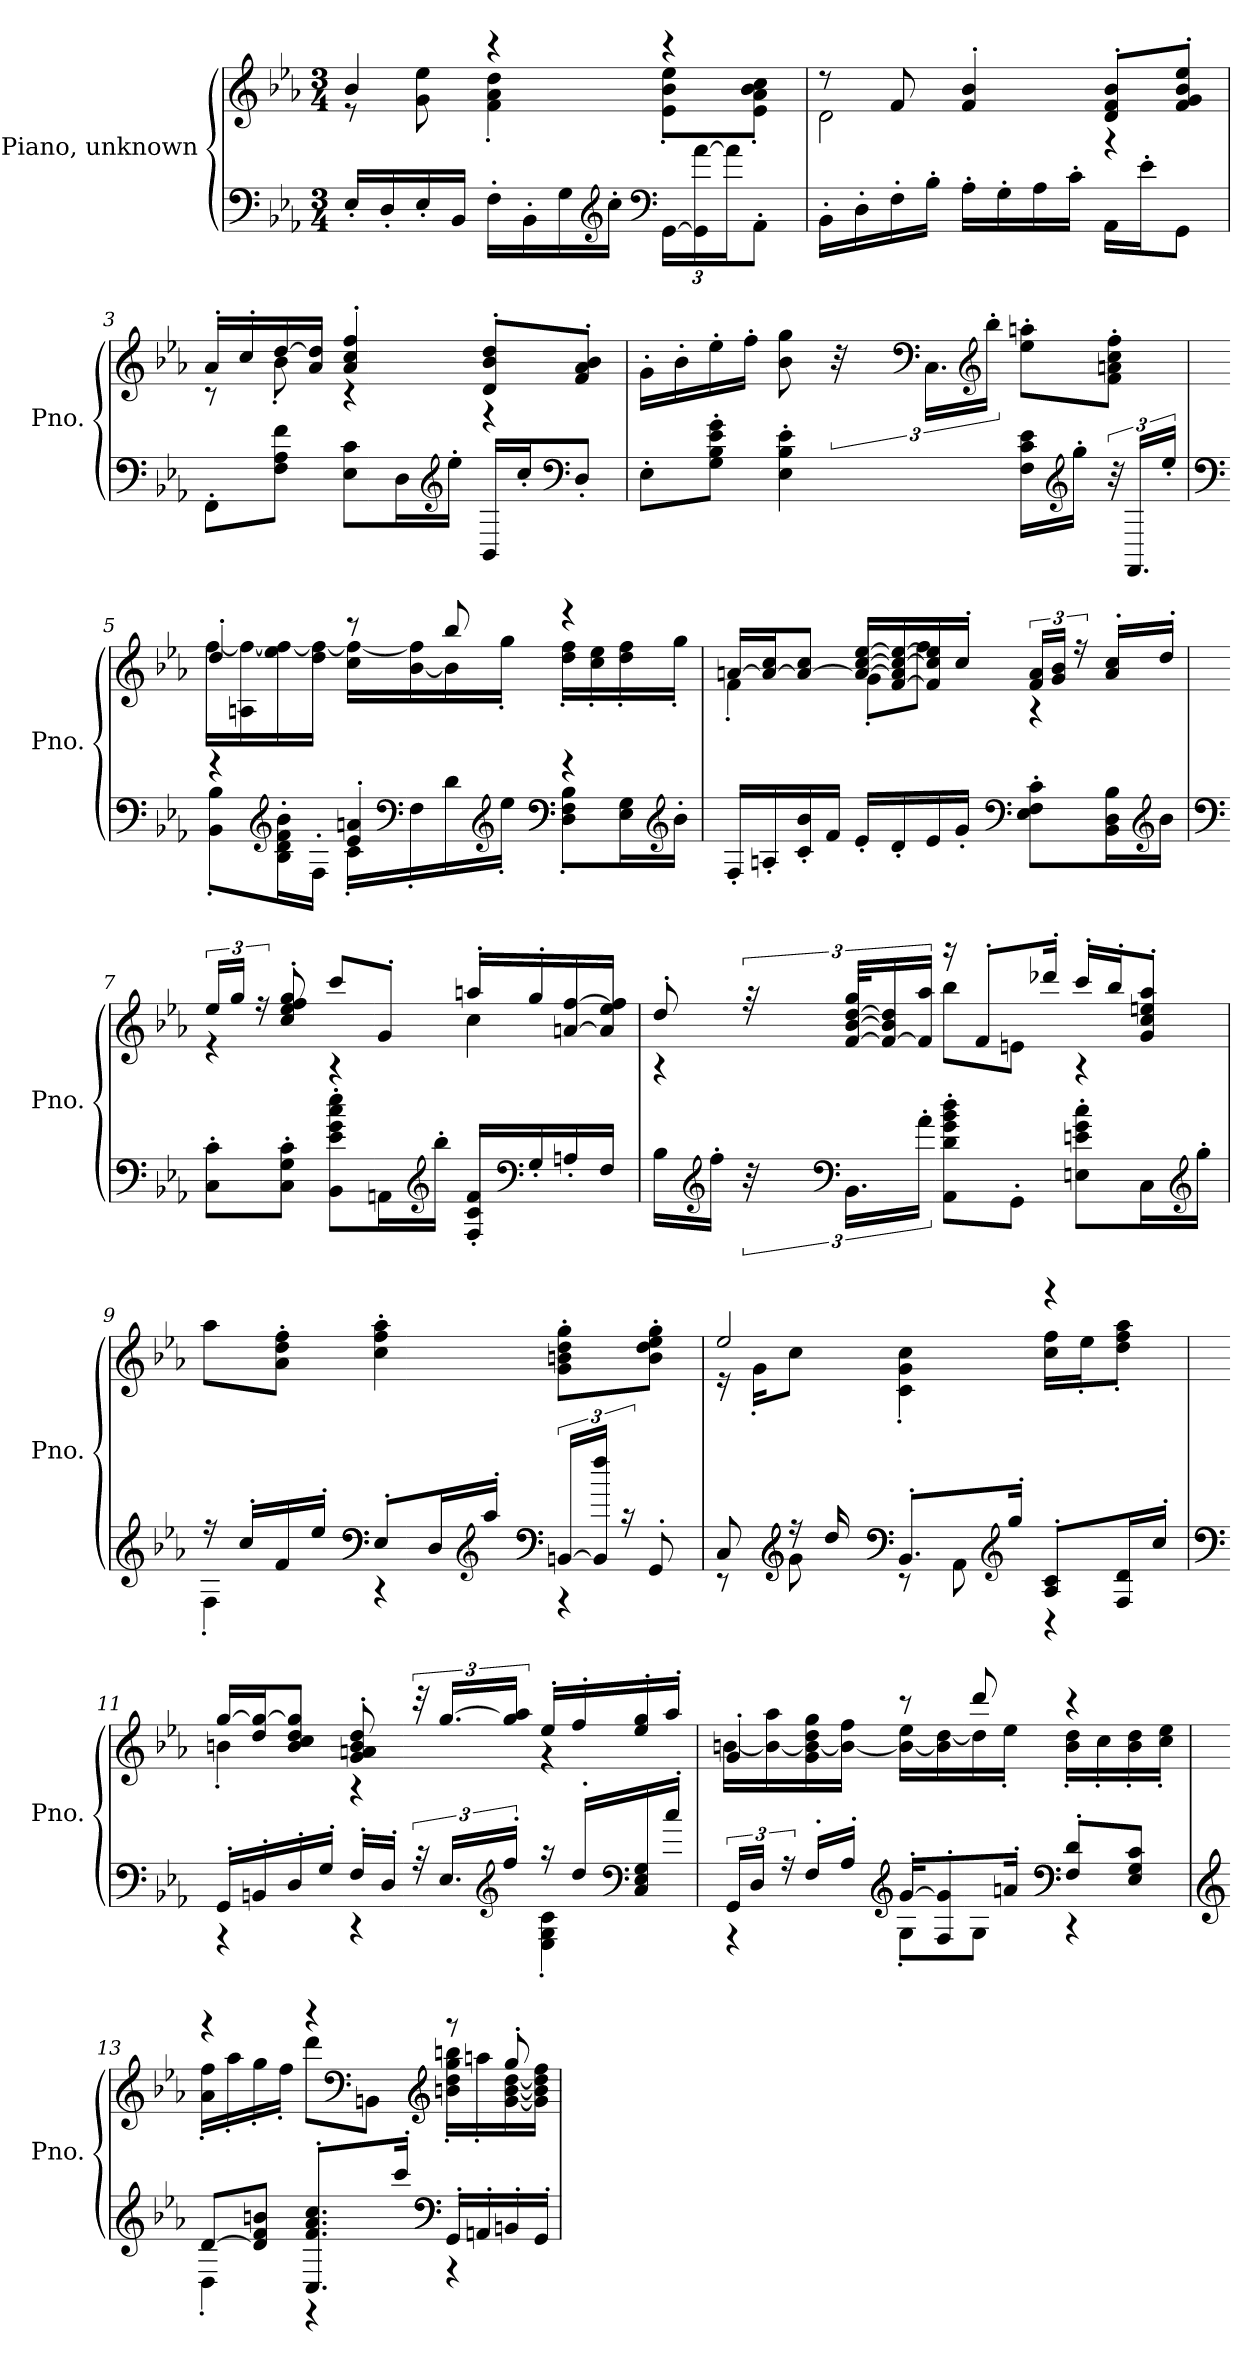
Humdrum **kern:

**kern	**kern
*part1	*part1
*staff2	*staff1
*I"Piano, unknown	*
*I'Pno.	*
*clefF4	*clefG2
*k[b-e-a-]	*k[b-e-a-]
*M3/4	*M3/4
*MM190	*MM190
=1	=1
*	*^
16E-'/LL	4b-/	8r
16D'/	.	.
16E-'/	.	8g\ 8ee-\
16BB-/JJ	.	.
16F'\LL	4r	4f\' 4a-\' 4dd\'
16BB-'\	.	.
16G\	.	.
*clefG2	*	*
16cc'\JJ	.	.
*clefF4	*	*
*Xbrackettup	*	*
[24GG\LL	4r	8e-\' 8b-\' 8ee-\'L
24GG\] [24a-\	.	.
24a-\J]	.	.
8AA-'\J	.	8e-\' 8a-\' 8b-\' 8cc\'J
=2	=2	=2
16BB-'\LL	8r	2d\
16D'\	.	.
16F'\	8f/	.
16B-'\JJ	.	.
16A-'\LL	4f/' 4b-/'	.
16G'\	.	.
16A-\	.	.
16c'\JJ	.	.
16AA-\LL	8d/' 8f/' 8b-/'L	4r
16e-'\J	.	.
8GG\J	8f/' 8g/' 8b-/' 8ee-/'J	.
=3	=3	=3
8FF'\L	16a-'/LL	8r
.	16cc'/	.
8F\ 8A-\ 8f\J	[16dd/	8b-'\
.	16a-/ 16dd/]JJ	.
8E-\ 8c\L	4a-/' 4cc/' 4ff/'	4r
16D\L	.	.
*clefG2	*	*
16ee-'\JJ	.	.
16BB-/LL	8d/' 8b-/' 8dd/'L	4r
16cc'/J	.	.
*clefF4	*	*
8D'/J	8f/' 8a-/' 8b-/'J	.
*	*v	*v
!!LO:LB:g=z
=4	=4
8E-'\L	16g'\LL
.	16b-'\
8G\' 8B-\' 8e-\' 8g\'J	16ee-'\
.	16ff'\JJ
4E-\' 4B-\' 4e-\'	8b-\ 8gg\
.	48r
*	*clefF4
.	24.C\LL
*	*clefG2
.	24bb-'\JJ
16F\ 16c\ 16e-\LL	8ee-\' 8aan\'L
*clefG2	*
16gg'\JJ	.
*brackettup	*
48r	8f\' 8an\' 8cc\' 8ff\'J
24.FF/LL	.
24ee-'/JJ	.
=5	=5
*clefF4	*
*^	*^
4r	8BB-\' 8B-\'L	4dd'/	[16ff\LL
.	.	.	16An\ 16ff\_
*clefG2	*	*	*
.	16B-\' 16d\' 16f\' 16b-\'L	.	16ee-\ 16ff\_
.	16F'\JJ	.	16dd\ 16ff\_JJ
4e-/' 4an/'	16c'\LL	8r	16cc\ 16ff\_LL
*clefF4	*	*	*
.	16F'\	.	[16b-\ 16ff\]
.	16d\	8bb-/	16b-\]
*clefG2	*	*	*
.	16ee-'\JJ	.	16gg'\JJ
*clefF4	*	*	*
4r	8D\' 8F\' 8B-\'L	4r	16dd\' 16ff\'LL
.	.	.	16cc\' 16ee-\'
.	16E-\ 16G\L	.	16dd\' 16ff\'
*clefG2	*	*	*
.	16b-'\JJ	.	16gg'\JJ
*v	*v	*	*
!!LO:LB:g=z	!!
=6	=6	=6
16F'/LL	[16an/LL	4f'\
16An'/	16a/_ 16cc/J	.
16c/' 16b-/'	8a/_ 8cc/J	.
16f/JJ	.	.
16e-'/LL	16a/_ [16cc/ [16ee-/LL	8g'\L
16d'/	[16f/ 16a/] 16cc/_ 16ee-/_	.
16e-/	16f/] 16cc/] 16ee-/]	8ff\J
16g'/JJ	16cc'/JJ	.
*clefF4	*	*
8E-\' 8F\' 8c\'L	24f/ 24a/LL	4r
.	24g/ 24b-/JJ	.
.	24r	.
16BB-\ 16D\ 16B-\L	16a/' 16cc/'LL	.
*clefG2	*	*
16b-\JJ	16dd'/JJ	.
=7	=7	=7
*clefF4	*	*
8C\' 8c\'L	24ee-/LL	4r
.	24gg/JJ	.
.	24r	.
8C\' 8G\' 8c\'J	8cc/' 8ee-/' 8ff/' 8gg/'	.
8BB-\' 8e-\' 8g\' 8cc\' 8ee-\'L	8ccc/L	4r
16AAn\L	8g'/J	.
*clefG2	*	*
16bb-'\JJ	.	.
16F/' 16c/' 16f/'LL	16aan'/LL	4cc\
*clefF4	*	*
16G'/	16gg'/	.
16An'/	[16an/ [16ff/	.
16F/JJ	16a/] 16ee-/ 16ff/]JJ	.
!!LO:LB:g=z	!!
=8	=8	=8
16B-\LL	8dd'/	4r
*clefG2	*	*
16ff'\JJ	.	.
48r	48r	.
*clefF4	*	*
24.BB-\LL	[48f/ [48b-/ [48dd/ 48gg/KLL	.
.	24f/_ 24b-/] 24dd/]	.
24a-'\JJ	24f/] 24aa-/JJ	.
8AA-\' 8d\' 8g\' 8b-\' 8dd\'L	16r	8bb-\L
.	8f'/L	.
8GG'\J	.	8en\J
.	16ddd-X'/Jk	.
8En\' 8en\' 8g\' 8cc\'L	16ccc'/LL	4r
.	16bb-'/J	.
16C\L	8g/' 8cc/' 8een/' 8aa-/'J	.
*clefG2	*	*
16gg'\JJ	.	.
*	*v	*v
=9	=9
*^	*
16r	4F'\	8aa-\L
16cc'/LL	.	.
16f/	.	8a-\' 8dd\' 8ff\'J
16ee-'/JJ	.	.
*clefF4	*	*
8E-'/L	4r	4cc\' 4ff\' 4aa-\'
16D/L	.	.
*clefG2	*	*
16aa-'/JJ	.	.
*clefF4	*	*
[24BBn/LL	4r	8g\' 8bn\' 8dd\' 8gg\'L
24BB/] 24ff/JJ	.	.
24r	.	.
8GG'/	.	8b\' 8dd\' 8ee-\' 8gg\'J
!!LO:LB:g=z
=10	=10	=10
*	*	*^
8C/	8r	2ee-/	16r
.	.	.	16g'\KL
*clefG2	*	*	*
16r	8g\	.	8cc\J
16dd/	.	.	.
*clefF4	*	*	*
8.BB-'/L	8r	.	4c\' 4g\' 4cc\'
.	8AA-\	.	.
*clefG2	*	*	*
16gg'/Jk	.	.	.
8A-/' 8c/'L	4r	4r	16cc\ 16ff\LL
.	.	.	16ee-'\J
16F/ 16d/L	.	.	8dd\' 8ff\' 8aa-\'J
16cc'/JJ	.	.	.
=11	=11	=11	=11
*clefF4	*	*	*
16GG'/LL	4r	[16gg/LL	4bn'\
16BBn'/	.	16dd/ 16gg/_J	.
16D'/	.	8b/ 8cc/ 8dd/ 8gg/]J	.
16G'/JJ	.	.	.
16F'/LL	4r	8g/' 8an/' 8b/' 8dd/'	4r
16D'/JJ	.	.	.
48r	.	48r	.
24.E-/LL	.	[24.gg/LL	.
*clefG2	*	*	*
24ff'/JJ	.	24gg/] 24aa-/JJ	.
16r	4E-\' 4G\' 4c\'	16ee-'/LL	4r
16dd'/LL	.	16ff'/	.
*clefF4	*	*	*
16C/ 16E-/ 16G/	.	16ee-/' 16gg/'	.
16cc'/JJ	.	16aa-'/JJ	.
!!LO:LB:g=z	!!
=12	=12	=12	=12
24GG/LL	4r	4g'/	[16bn\LL
24D/JJ	.	.	.
.	.	.	16b\_ 16aa-\
24r	.	.	.
16F'/LL	.	.	16g\ 16b\_ 16dd\ 16gg\
16A-'/JJ	.	.	16b\_ 16ff\JJ
*clefG2	*	*	*
[16g'/KL	8G'\L	8r	16b\_ 16ee-\LL
8F/' 8g/]'	.	.	16b\] [16dd\
.	8G\J	8ddd/	16dd\]
16an'/Jk	.	.	16ee-'\JJ
*clefF4	*	*	*
8F/' 8d/'L	4r	4r	16b\' 16dd\'LL
.	.	.	16cc'\
8E-/ 8G/ 8c/J	.	.	16b\' 16dd\'
.	.	.	16cc\' 16ee-\'JJ
=13	=13	=13	=13
*clefG2	*	*	*
[8d/L	4D'\	4r	16a-\' 16ff\'LL
.	.	.	16aa-'\
8d/] 8f/ 8bn/J	.	.	16gg'\
.	.	.	16ff'\JJ
8.C/' 8.f/' 8.a-/' 8.cc/'L	4r	4r	8ddd\L
*	*	*clefF4	*
.	.	.	8BBn\J
16ccc'/Jk	.	.	.
*clefF4	*	*clefG2	*
16GG'/LL	4r	8r	16bn\' 16dd\' 16gg\' 16bbn\'LL
16AAn'/	.	.	16aan'\
16BBn'/	.	8gg'/	[16g\ [16b\ [16dd\
16GG'/JJ	.	.	16g\] 16b\] 16dd\] 16ff\JJ
*v	*v	*	*
*	*v	*v
=	=
*-	*-
